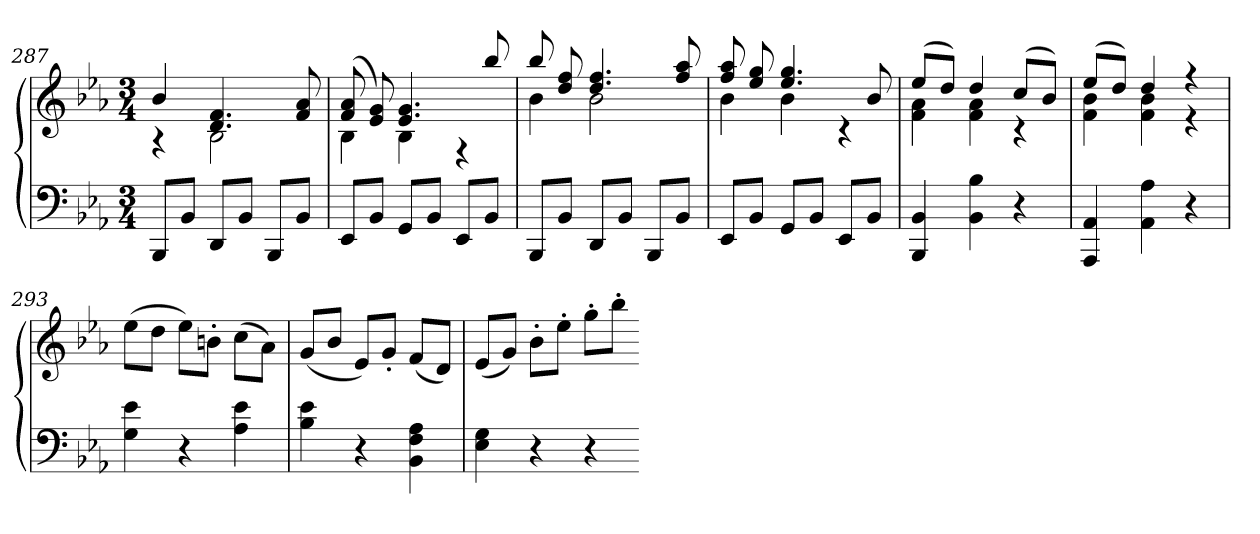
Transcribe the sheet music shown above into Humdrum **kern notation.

**kern	**kern
*part1	*part1
*staff2	*staff1
*clefF4	*clefG2
*k[b-e-a-]	*k[b-e-a-]
*E-:	*E-:
*M3/4	*M3/4
=287	=287
*	*^
8BBB-/L	4b-	4r
8BB-/J	.	.
8DD/L	4.d 4.f	2B-
8BB-/J	.	.
8BBB-/L	.	.
8BB-/J	8f 8a-	.
=288	=288	=288
8EE-/L	(8f 8a-	4B-
8BB-/J	8e- 8g)	.
8GG/L	4.e- 4.g	4B-
8BB-/J	.	.
8EE-/L	.	4r
8BB-/J	8bb-	.
=289	=289	=289
8BBB-/L	8bb-	4b-
8BB-/J	8dd 8ff	.
8DD/L	4.dd 4.ff	2b-
8BB-/J	.	.
8BBB-/L	.	.
8BB-/J	8ff 8aa-	.
=290	=290	=290
8EE-/L	8ff 8aa-	4b-
8BB-/J	8ee- 8gg	.
8GG/L	4.ee- 4.gg	4b-
8BB-/J	.	.
8EE-/L	.	4r
8BB-/J	8b-	.
=291	=291	=291
4BBB- 4BB-	(8ee-L	4f 4a-
.	8ddJ)	.
4BB- 4B-	4dd	4f 4a-
4r	(8ccL	4r
.	8b-J)	.
=292	=292	=292
4AAA- 4AA-	(8ee-L	4f 4b-
.	8ddJ)	.
4AA- 4A-	4dd	4f 4b-
4r	4r	4r
*	*v	*v
=293	=293
4G 4e-	(8ee-L
.	8ddJ
4r	8ee-L)
.	8bn'J
4A- 4e-	(8ccL
.	8a-J)
=294	=294
4B- 4e-	(8gL
.	8b-J
4r	8e-L)
.	8g'J
4BB- 4F 4A-	(8fL
.	8dJ)
=295	=295
4E- 4G	(8e-L
.	8gJ)
4r	8b-'L
.	8ee-'J
4r	8gg'L
.	8bb-'J
=-	=-
*-	*-
